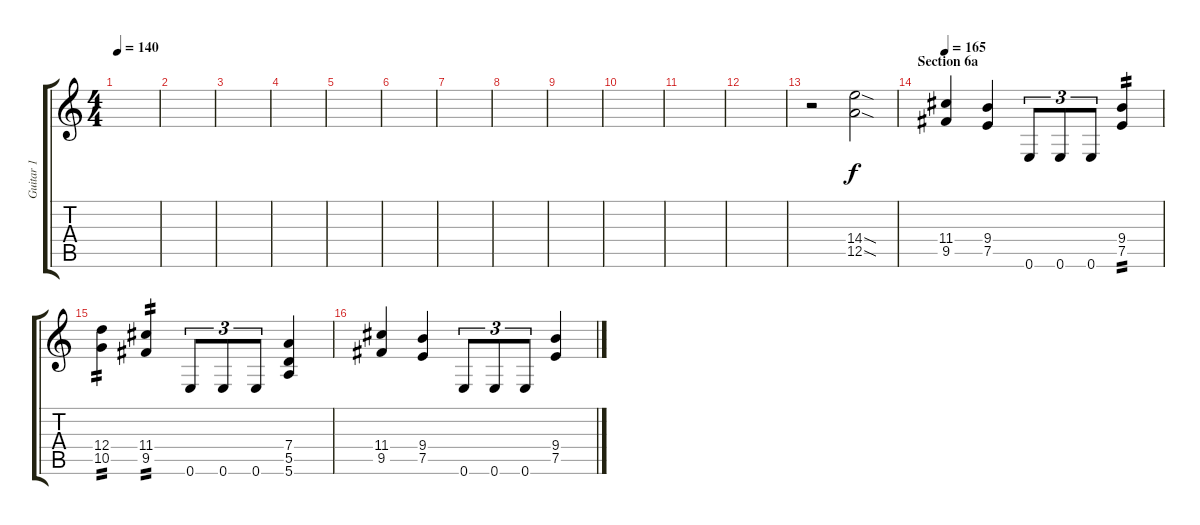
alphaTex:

\track ("Guitar 1" "Guitar 1") {instrument distortionguitar}
\staff {score tabs}
\tuning (E4 B3 G3 D3 A2 E2) {hide}
\ts (4 4)
\tempo 140
\clef g2
\ks c
|
|
|
|
|
|
|
|
|
|
|
|
r.2 (14.4{sod} 12.5{sod}).2 |
\section ("" "Section 6a")
\tempo 165
(11.4 9.5).4{volume 14 instrument distortionguitar} (9.4 7.5).4 0.6.8{tu (3 2)} 0.6.8{tu (3 2)} 0.6.8{tu (3 2)} (9.4 7.5).4{tp 2} |
(12.4 10.5).4{tp 2} (11.4 9.5).4{tp 2} 0.6.8{tu (3 2)} 0.6.8{tu (3 2)} 0.6.8{tu (3 2)} (7.4 5.5 5.6).4 |
(11.4 9.5).4 (9.4 7.5).4 0.6.8{tu (3 2)} 0.6.8{tu (3 2)} 0.6.8{tu (3 2)} (9.4 7.5).4
